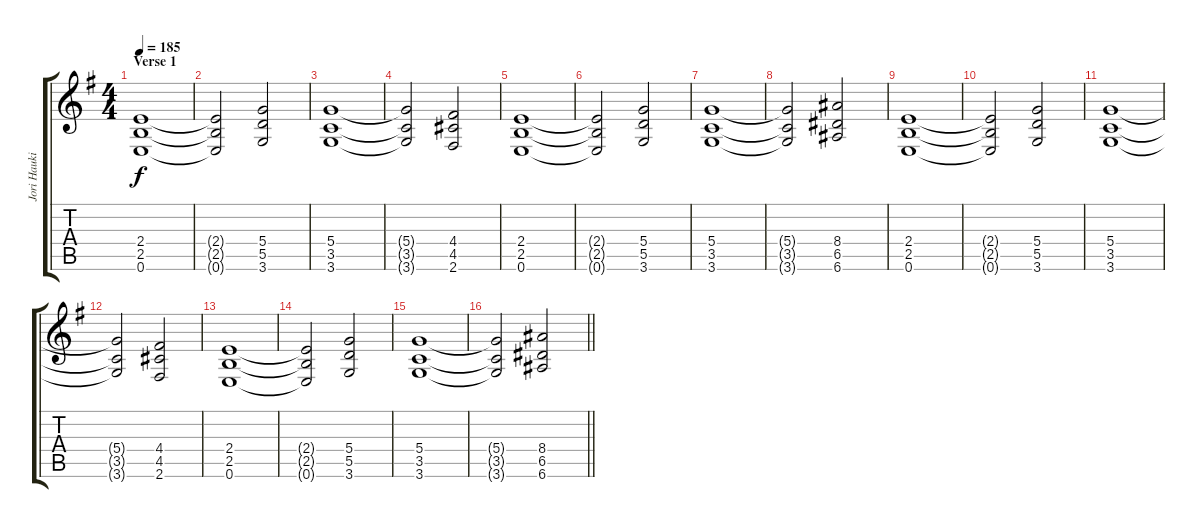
\track ("Jori Haukio (guitar)" "Jori Hauki") {instrument distortionguitar}
\staff {score tabs}
\tuning (E4 B3 G3 D3 A2 E2) {hide}
\ts (4 4)
\section ("" "Verse 1")
\tempo 185
\clef g2
\ks eminor
(2.4 2.5 0.6).1{dy f volume 13} |
(2.4{t} 2.5{t} 0.6{t}).2 (5.4 5.5 3.6).2 |
(5.4 3.5 3.6).1 |
(5.4{t} 3.5{t} 3.6{t}).2 (4.4 4.5 2.6).2 |
(2.4 2.5 0.6).1 |
(2.4{t} 2.5{t} 0.6{t}).2 (5.4 5.5 3.6).2 |
(5.4 3.5 3.6).1 |
(5.4{t} 3.5{t} 3.6{t}).2 (8.4 6.5 6.6).2 |
(2.4 2.5 0.6).1 |
(2.4{t} 2.5{t} 0.6{t}).2 (5.4 5.5 3.6).2 |
(5.4 3.5 3.6).1 |
(5.4{t} 3.5{t} 3.6{t}).2 (4.4 4.5 2.6).2 |
(2.4 2.5 0.6).1 |
(2.4{t} 2.5{t} 0.6{t}).2 (5.4 5.5 3.6).2 |
(5.4 3.5 3.6).1 |
\barLineRight lightlight
(5.4{t} 3.5{t} 3.6{t}).2 (8.4 6.5 6.6).2
